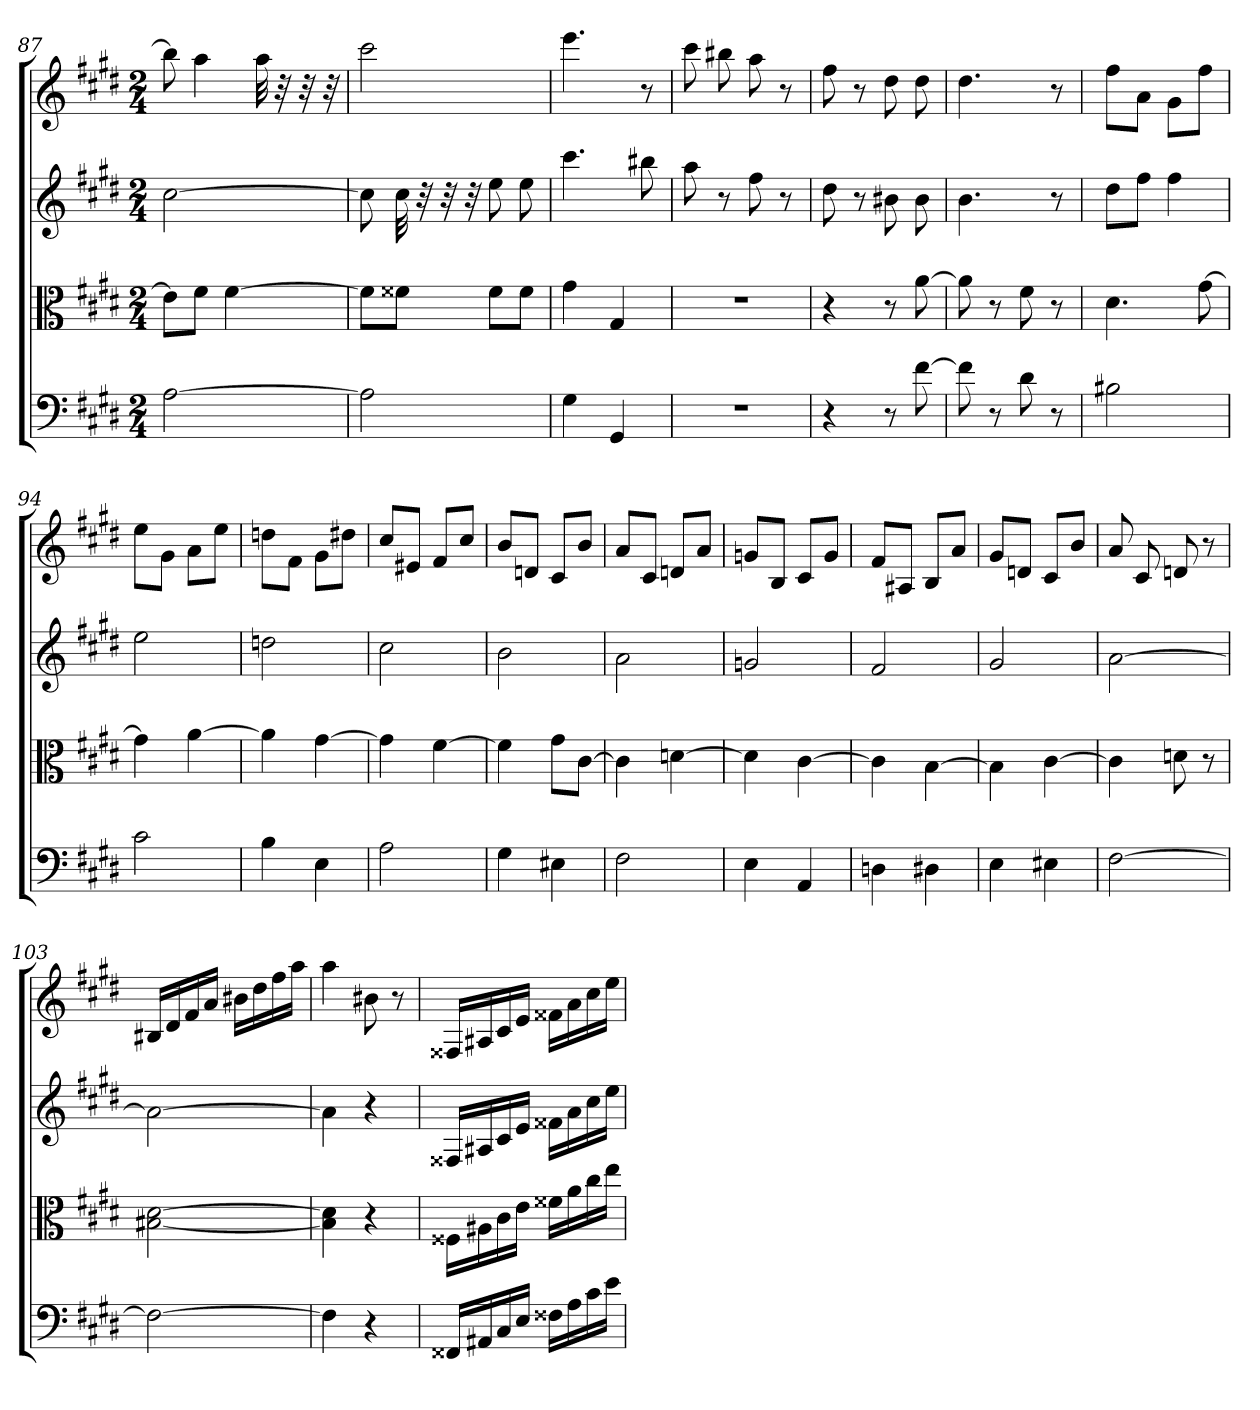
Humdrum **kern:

**kern	**kern	**kern	**kern
*part4	*part3	*part2	*part1
*staff4	*staff3	*staff2	*staff1
*clefF4	*clefC3	*clefG2	*clefG2
*k[f#c#g#d#]	*k[f#c#g#d#]	*k[f#c#g#d#]	*k[f#c#g#d#]
*c#:	*c#:	*c#:	*c#:
*M2/4	*M2/4	*M2/4	*M2/4
=87	=87	=87	=87
[2A\	8e#\L]	[2cc#\	8bb\]
.	8f#\J	.	4aa\
.	[4f#\	.	.
.	.	.	32aa\
.	.	.	32r
.	.	.	32r
.	.	.	32r
=88	=88	=88	=88
2A\]	8f#\L]	8cc#\]	2ccc#\
.	8f##X\J	32cc#\	.
.	.	32r	.
.	.	32r	.
.	.	32r	.
.	8f##\L	8ee\	.
.	8f##\J	8ee\	.
=89	=89	=89	=89
4G#\	4g#\	4.ccc#\	4.eee\
4GG#/	4G#/	.	.
.	.	8bb#X\	8r
=90	=90	=90	=90
2r	2r	8aa\	8ccc#\
.	.	8r	8bb#X\
.	.	8ff#\	8aa\
.	.	8r	8r
=91	=91	=91	=91
4r	4r	8dd#\	8ff#\
.	.	8r	8r
8r	8r	8b#X\	8dd#\
[8f#\	[8a\	8b#\	8dd#\
=92	=92	=92	=92
8f#\]	8a\]	4.b\	4.dd#\
8r	8r	.	.
8d#\	8f#\	.	.
8r	8r	8r	8r
=93	=93	=93	=93
2B#X\	4.d#\	8dd#\L	8ff#\L
.	.	8ff#\J	8a\J
.	.	4ff#\	8g#\L
.	[8g#\	.	8ff#\J
=94	=94	=94	=94
2c#\	4g#\]	2ee\	8ee\L
.	.	.	8g#\J
.	[4a\	.	8a\L
.	.	.	8ee\J
=95	=95	=95	=95
4B\	4a\]	2ddn\	8ddn\L
.	.	.	8f#\J
4E\	[4g#\	.	8g#\L
.	.	.	8dd#X\J
=96	=96	=96	=96
2A\	4g#\]	2cc#\	8cc#/L
.	.	.	8e#X/J
.	[4f#\	.	8f#/L
.	.	.	8cc#/J
=97	=97	=97	=97
4G#\	4f#\]	2b\	8b/L
.	.	.	8dn/J
4E#X\	8g#\L	.	8c#/L
.	[8c#\J	.	8b/J
=98	=98	=98	=98
2F#\	4c#\]	2a\	8a/L
.	.	.	8c#/J
.	[4dn\	.	8dn/L
.	.	.	8a/J
=99	=99	=99	=99
4E\	4d\]	2gn/	8gn/L
.	.	.	8B/J
4AA/	[4c#\	.	8c#/L
.	.	.	8g/J
=100	=100	=100	=100
4Dn\	4c#\]	2f#/	8f#/L
.	.	.	8A#X/J
4D#X\	[4B\	.	8B/L
.	.	.	8a/J
=101	=101	=101	=101
4E\	4B\]	2g#/	8g#/L
.	.	.	8dn/J
4E#X\	[4c#\	.	8c#/L
.	.	.	8b/J
=102	=102	=102	=102
[2F#\	4c#\]	[2a\	8a/
.	.	.	8c#/
.	8dn\	.	8dn/
.	8r	.	8r
=103	=103	=103	=103
2F#\_	[2B#X\ [2d#\	2a\_	16B#X/LL
.	.	.	16d#/
.	.	.	16f#/
.	.	.	16a/JJ
.	.	.	16b#X\LL
.	.	.	16dd#\
.	.	.	16ff#\
.	.	.	16aa\JJ
=104	=104	=104	=104
4F#\]	4B#]\ 4d#]\	4a\]	4aa\
4r	4r	4r	8b#X\
.	.	.	8r
=105	=105	=105	=105
16FF##X/LL	16F##X\LL	16F##X/LL	16F##X/LL
16AA#X/	16A#X\	16A#X/	16A#X/
16C#/	16c#\	16c#/	16c#/
16E/JJ	16e\JJ	16e/JJ	16e/JJ
16F##X\LL	16f##X\LL	16f##X\LL	16f##X\LL
16A\	16a\	16a\	16a\
16c#\	16cc#\	16cc#\	16cc#\
16e\JJ	16ee\JJ	16ee\JJ	16ee\JJ
=	=	=	=
*-	*-	*-	*-
